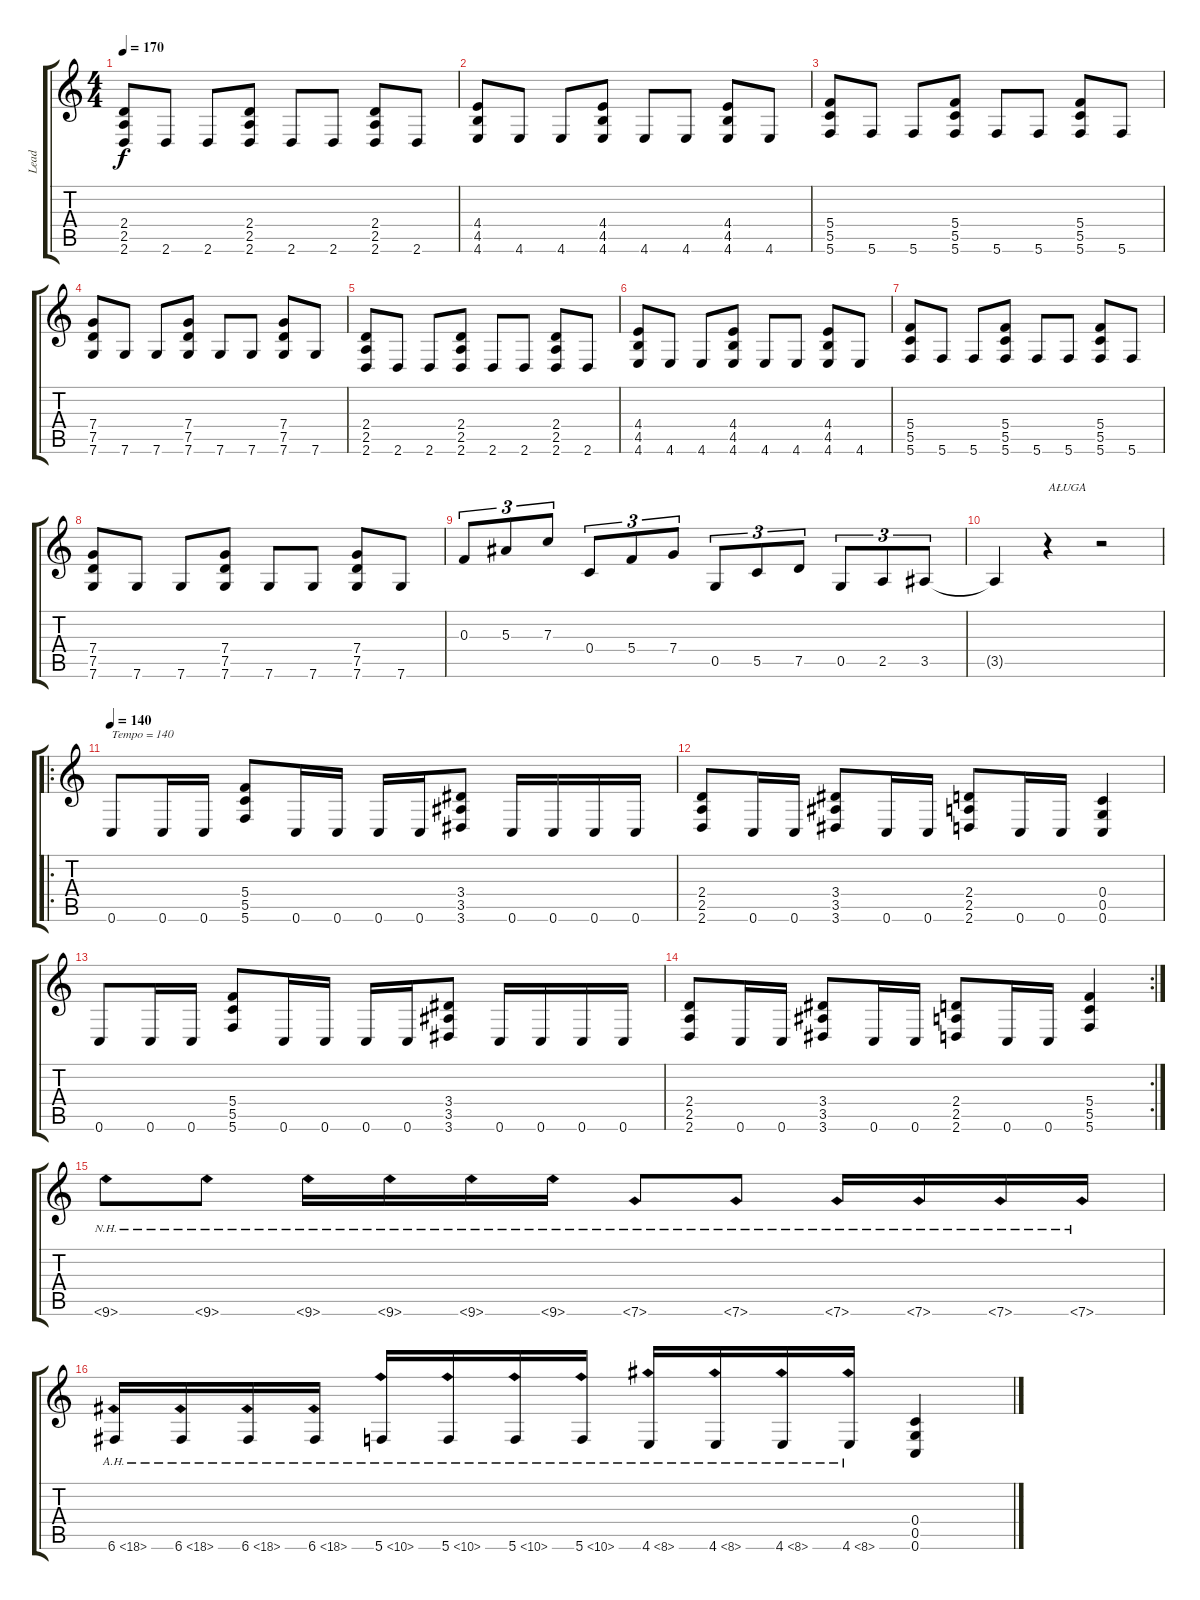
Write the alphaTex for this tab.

\track ("Lead" "Lead") {instrument distortionguitar}
\staff {score tabs}
\tuning (D4 A3 F3 C3 G2 C2) {hide}
\ts (4 4)
\tempo 170
\clef g2
\ks c
(2.4 2.5 2.6).8{dy f} 2.6.8 2.6.8 (2.4 2.5 2.6).8 2.6.8 2.6.8 (2.4 2.5 2.6).8 2.6.8 |
(4.4 4.5 4.6).8 4.6.8 4.6.8 (4.4 4.5 4.6).8 4.6.8 4.6.8 (4.4 4.5 4.6).8 4.6.8 |
(5.4 5.5 5.6).8 5.6.8 5.6.8 (5.4 5.5 5.6).8 5.6.8 5.6.8 (5.4 5.5 5.6).8 5.6.8 |
(7.4 7.5 7.6).8 7.6.8 7.6.8 (7.4 7.5 7.6).8 7.6.8 7.6.8 (7.4 7.5 7.6).8 7.6.8 |
(2.4 2.5 2.6).8 2.6.8 2.6.8 (2.4 2.5 2.6).8 2.6.8 2.6.8 (2.4 2.5 2.6).8 2.6.8 |
(4.4 4.5 4.6).8 4.6.8 4.6.8 (4.4 4.5 4.6).8 4.6.8 4.6.8 (4.4 4.5 4.6).8 4.6.8 |
(5.4 5.5 5.6).8 5.6.8 5.6.8 (5.4 5.5 5.6).8 5.6.8 5.6.8 (5.4 5.5 5.6).8 5.6.8 |
(7.4 7.5 7.6).8 7.6.8 7.6.8 (7.4 7.5 7.6).8 7.6.8 7.6.8 (7.4 7.5 7.6).8 7.6.8 |
0.3.8{tu (3 2)} 5.3.8{tu (3 2)} 7.3.8{tu (3 2)} 0.4.8{tu (3 2)} 5.4.8{tu (3 2)} 7.4.8{tu (3 2)} 0.5.8{tu (3 2)} 5.5.8{tu (3 2)} 7.5.8{tu (3 2)} 0.5.8{tu (3 2)} 2.5.8{tu (3 2)} 3.5.8{tu (3 2)} |
3.5{t}.4 r.4{txt "AŁUGA"} r.2 |
\ro
\tempo 140
0.6.8{txt "Tempo = 140"} 0.6.16 0.6.16 (5.4 5.5 5.6).8 0.6.16 0.6.16 0.6.16 0.6.16 (3.4 3.5 3.6).8 0.6.16 0.6.16 0.6.16 0.6.16 |
(2.4 2.5 2.6).8 0.6.16 0.6.16 (3.4 3.5 3.6).8 0.6.16 0.6.16 (2.4 2.5 2.6).8 0.6.16 0.6.16 (0.4 0.5 0.6).4 |
0.6.8 0.6.16 0.6.16 (5.4 5.5 5.6).8 0.6.16 0.6.16 0.6.16 0.6.16 (3.4 3.5 3.6).8 0.6.16 0.6.16 0.6.16 0.6.16 |
\rc 2
(2.4 2.5 2.6).8 0.6.16 0.6.16 (3.4 3.5 3.6).8 0.6.16 0.6.16 (2.4 2.5 2.6).8 0.6.16 0.6.16 (5.4 5.5 5.6).4 |
9.6{nh}.8 9.6{nh}.8 9.6{nh}.16 9.6{nh}.16 9.6{nh}.16 9.6{nh}.16 7.6{nh}.8 7.6{nh}.8 7.6{nh}.16 7.6{nh}.16 7.6{nh}.16 7.6{nh}.16 |
6.6{ah 12}.16 6.6{ah 12}.16 6.6{ah 12}.16 6.6{ah 12}.16 5.6{ah 5}.16 5.6{ah 5}.16 5.6{ah 5}.16 5.6{ah 5}.16 4.6{ah 4}.16 4.6{ah 4}.16 4.6{ah 4}.16 4.6{ah 4}.16 (0.4 0.5 0.6).4
